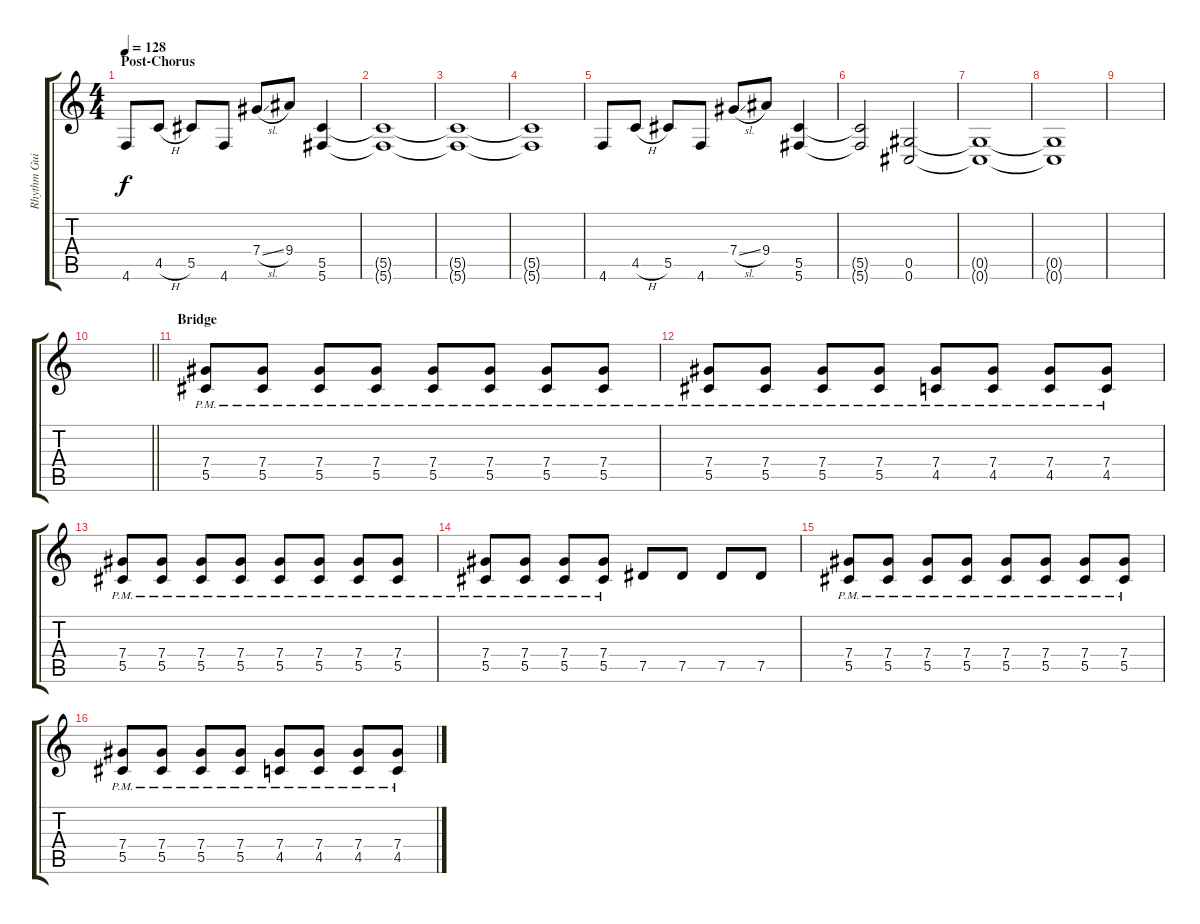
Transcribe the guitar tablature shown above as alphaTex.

\track ("Rhythm Guitar" "Rhythm Gui") {instrument distortionguitar}
\staff {score tabs}
\tuning (Eb4 Bb3 Gb3 Db3 Ab2 Db2) {hide}
\ts (4 4)
\section ("" "Post-Chorus")
\tempo 128
\clef g2
\ks c
4.6.8{dy f} 4.5{h}.8 5.5.8 4.6.8 7.4{sl}.8 9.4.8 (5.5 5.6).4 |
(5.5{t} 5.6{t}).1 |
(5.5{t} 5.6{t}).1 |
(5.5{t} 5.6{t}).1 |
4.6.8 4.5{h}.8 5.5.8 4.6.8 7.4{sl}.8 9.4.8 (5.5 5.6).4 |
(5.5{t} 5.6{t}).2 (0.5 0.6).2 |
(0.5{t} 0.6{t}).1{volume 0} |
(0.5{t} 0.6{t}).1 |
|
\barLineRight lightlight
|
\section ("" "Bridge")
(7.4{pm} 5.5{pm}).8 (7.4{pm} 5.5{pm}).8 (7.4{pm} 5.5{pm}).8 (7.4{pm} 5.5{pm}).8 (7.4{pm} 5.5{pm}).8 (7.4{pm} 5.5{pm}).8 (7.4{pm} 5.5{pm}).8 (7.4{pm} 5.5{pm}).8 |
(7.4{pm} 5.5{pm}).8 (7.4{pm} 5.5{pm}).8 (7.4{pm} 5.5{pm}).8 (7.4{pm} 5.5{pm}).8 (7.4{pm} 4.5{pm}).8 (7.4{pm} 4.5{pm}).8 (7.4{pm} 4.5{pm}).8 (7.4{pm} 4.5{pm}).8 |
(7.4{pm} 5.5{pm}).8 (7.4{pm} 5.5{pm}).8 (7.4{pm} 5.5{pm}).8 (7.4{pm} 5.5{pm}).8 (7.4{pm} 5.5{pm}).8 (7.4{pm} 5.5{pm}).8 (7.4{pm} 5.5{pm}).8 (7.4{pm} 5.5{pm}).8 |
(7.4{pm} 5.5{pm}).8 (7.4{pm} 5.5{pm}).8 (7.4{pm} 5.5{pm}).8 (7.4{pm} 5.5{pm}).8 7.5.8 7.5.8 7.5.8 7.5.8 |
(7.4{pm} 5.5{pm}).8 (7.4{pm} 5.5{pm}).8 (7.4{pm} 5.5{pm}).8 (7.4{pm} 5.5{pm}).8 (7.4{pm} 5.5{pm}).8 (7.4{pm} 5.5{pm}).8 (7.4{pm} 5.5{pm}).8 (7.4{pm} 5.5{pm}).8 |
(7.4{pm} 5.5{pm}).8 (7.4{pm} 5.5{pm}).8 (7.4{pm} 5.5{pm}).8 (7.4{pm} 5.5{pm}).8 (7.4{pm} 4.5{pm}).8 (7.4{pm} 4.5{pm}).8 (7.4{pm} 4.5{pm}).8 (7.4{pm} 4.5{pm}).8
